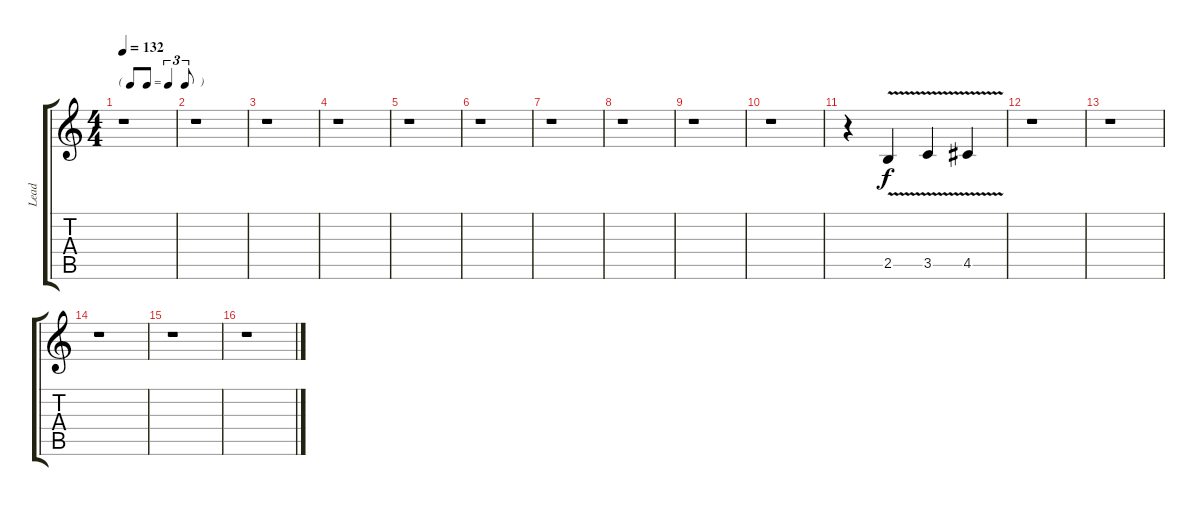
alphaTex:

\track ("Lead " "Lead ") {instrument distortionguitar}
\staff {score tabs}
\tuning (E4 B3 G3 D3 A2 E2) {hide}
\ts (4 4)
\tf triplet8th
\tempo 132
\clef g2
\ks c
r.1{dy f} |
r.1 |
r.1 |
r.1 |
r.1 |
r.1 |
r.1 |
r.1 |
r.1 |
r.1 |
r.4 2.5{v}.4 3.5{v}.4 4.5{v}.4 |
r.1 |
r.1 |
r.1 |
r.1 |
r.1
